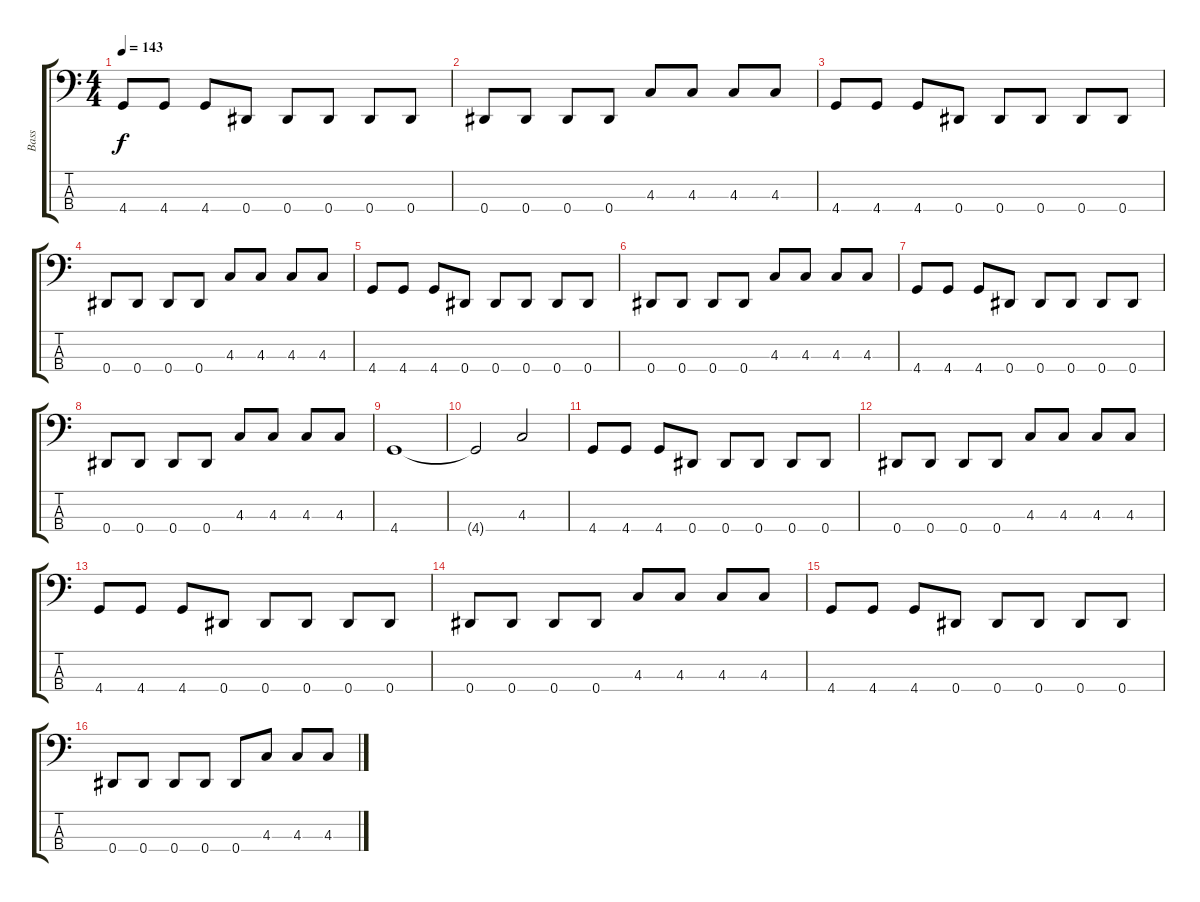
\track ("Bass" "Bass") {instrument electricbasspick}
\staff {score tabs}
\tuning (Gb2 Db2 Ab1 Eb1) {hide}
\ts (4 4)
\tempo 143
\clef f4
\ks c
4.4.8{dy f} 4.4.8 4.4.8 0.4.8 0.4.8 0.4.8 0.4.8 0.4.8 |
0.4.8 0.4.8 0.4.8 0.4.8 4.3.8 4.3.8 4.3.8 4.3.8 |
4.4.8 4.4.8 4.4.8 0.4.8 0.4.8 0.4.8 0.4.8 0.4.8 |
0.4.8 0.4.8 0.4.8 0.4.8 4.3.8 4.3.8 4.3.8 4.3.8 |
4.4.8 4.4.8 4.4.8 0.4.8 0.4.8 0.4.8 0.4.8 0.4.8 |
0.4.8 0.4.8 0.4.8 0.4.8 4.3.8 4.3.8 4.3.8 4.3.8 |
4.4.8 4.4.8 4.4.8 0.4.8 0.4.8 0.4.8 0.4.8 0.4.8 |
0.4.8 0.4.8 0.4.8 0.4.8 4.3.8 4.3.8 4.3.8 4.3.8 |
4.4.1 |
4.4{t}.2 4.3.2 |
4.4.8 4.4.8 4.4.8 0.4.8 0.4.8 0.4.8 0.4.8 0.4.8 |
0.4.8 0.4.8 0.4.8 0.4.8 4.3.8 4.3.8 4.3.8 4.3.8 |
4.4.8 4.4.8 4.4.8 0.4.8 0.4.8 0.4.8 0.4.8 0.4.8 |
0.4.8 0.4.8 0.4.8 0.4.8 4.3.8 4.3.8 4.3.8 4.3.8 |
4.4.8 4.4.8 4.4.8 0.4.8 0.4.8 0.4.8 0.4.8 0.4.8 |
0.4.8 0.4.8 0.4.8 0.4.8 0.4.8 4.3.8 4.3.8 4.3.8
